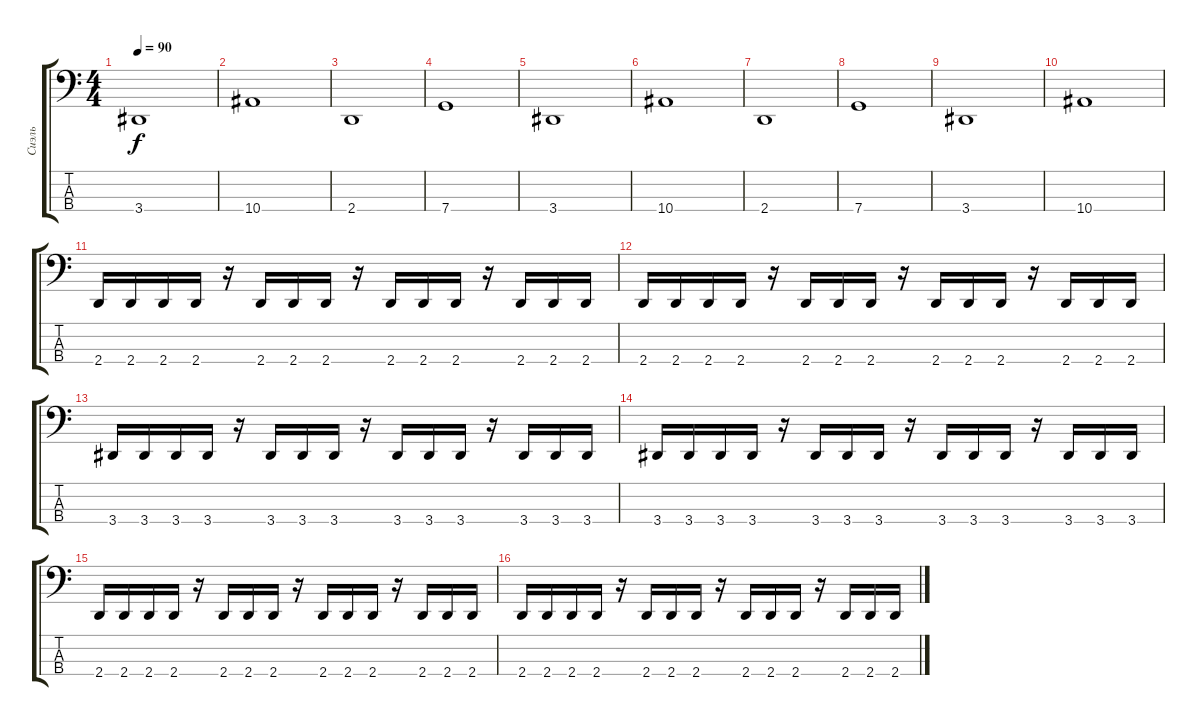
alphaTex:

\track ("Сиэль" "Сиэль") {instrument electricbassfinger}
\staff {score tabs}
\tuning (F2 C2 G1 C1) {hide}
\ts (4 4)
\tempo 90
\clef f4
\ks c
3.4.1{dy f} |
10.4.1 |
2.4.1 |
7.4.1 |
3.4.1 |
10.4.1 |
2.4.1 |
7.4.1 |
3.4.1 |
10.4.1 |
2.4.16 2.4.16 2.4.16 2.4.16 r.16 2.4.16 2.4.16 2.4.16 r.16 2.4.16 2.4.16 2.4.16 r.16 2.4.16 2.4.16 2.4.16 |
2.4.16 2.4.16 2.4.16 2.4.16 r.16 2.4.16 2.4.16 2.4.16 r.16 2.4.16 2.4.16 2.4.16 r.16 2.4.16 2.4.16 2.4.16 |
3.4.16 3.4.16 3.4.16 3.4.16 r.16 3.4.16 3.4.16 3.4.16 r.16 3.4.16 3.4.16 3.4.16 r.16 3.4.16 3.4.16 3.4.16 |
3.4.16 3.4.16 3.4.16 3.4.16 r.16 3.4.16 3.4.16 3.4.16 r.16 3.4.16 3.4.16 3.4.16 r.16 3.4.16 3.4.16 3.4.16 |
2.4.16 2.4.16 2.4.16 2.4.16 r.16 2.4.16 2.4.16 2.4.16 r.16 2.4.16 2.4.16 2.4.16 r.16 2.4.16 2.4.16 2.4.16 |
2.4.16 2.4.16 2.4.16 2.4.16 r.16 2.4.16 2.4.16 2.4.16 r.16 2.4.16 2.4.16 2.4.16 r.16 2.4.16 2.4.16 2.4.16
